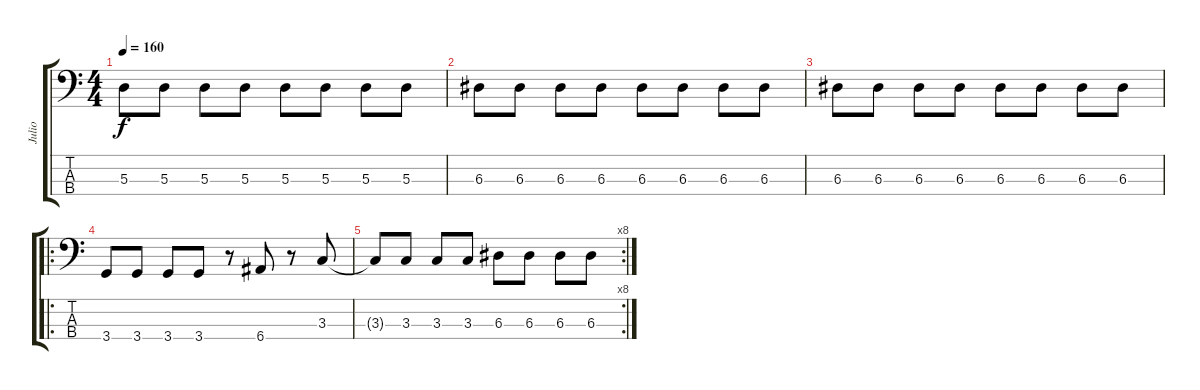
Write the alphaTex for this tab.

\track ("Julio" "Julio") {instrument electricbassfinger}
\staff {score tabs}
\tuning (G2 D2 A1 E1) {hide}
\ts (4 4)
\tempo 160
\clef f4
\ks c
5.3.8{dy f} 5.3.8 5.3.8 5.3.8 5.3.8 5.3.8 5.3.8 5.3.8 |
6.3.8 6.3.8 6.3.8 6.3.8 6.3.8 6.3.8 6.3.8 6.3.8 |
6.3.8 6.3.8 6.3.8 6.3.8 6.3.8 6.3.8 6.3.8 6.3.8 |
\ro
3.4.8 3.4.8 3.4.8 3.4.8 r.8 6.4.8 r.8 3.3.8 |
\rc 8
3.3{t}.8 3.3.8 3.3.8 3.3.8 6.3.8 6.3.8 6.3.8 6.3.8
